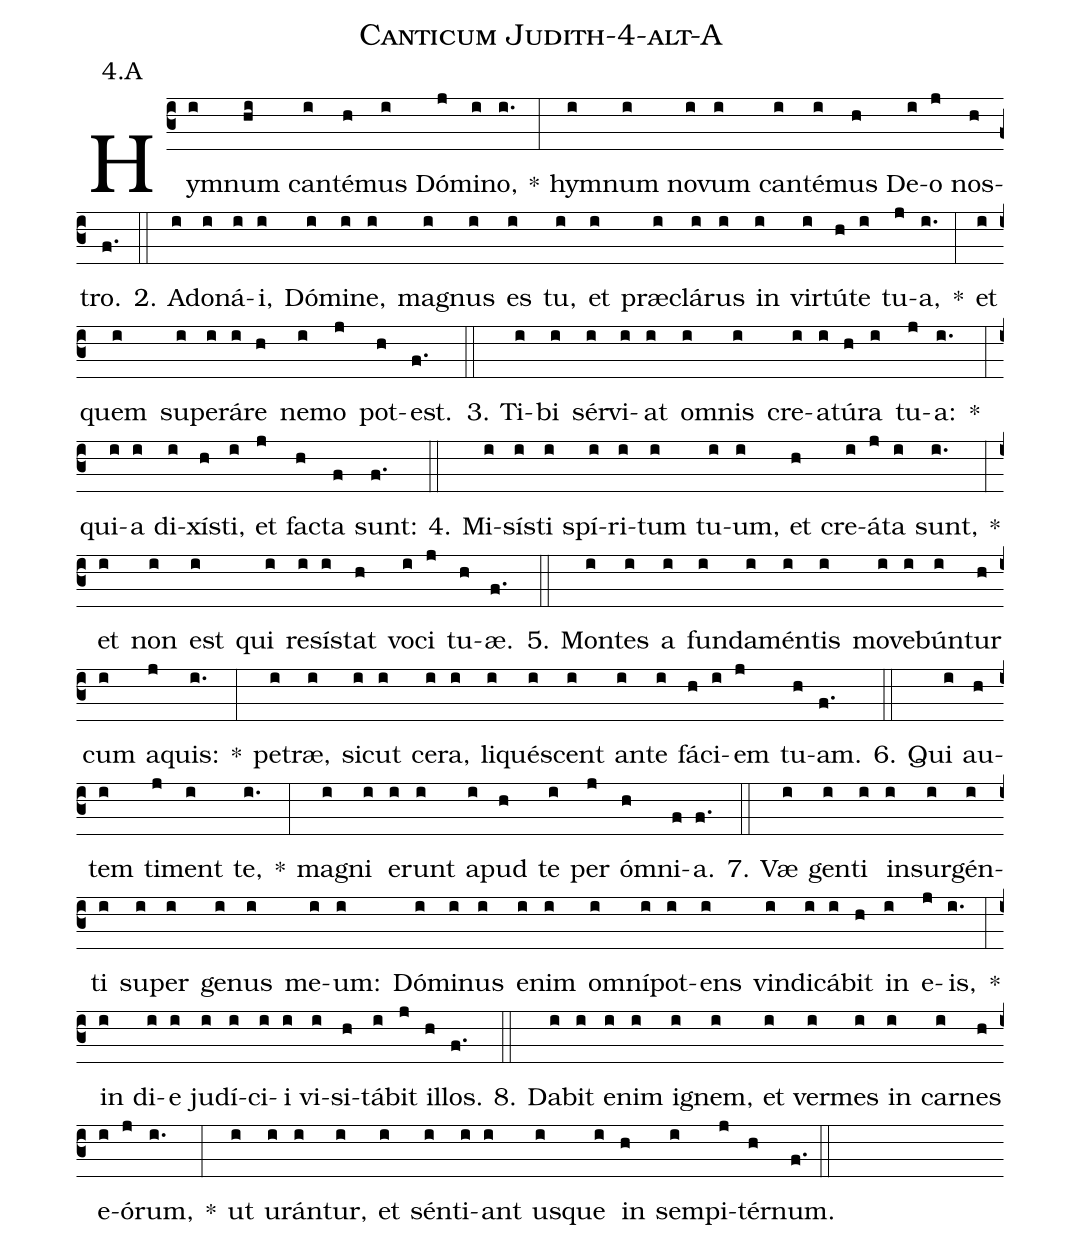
name: Canticum Judith-4-alt-A;
annotation: 4.A;
%%
(c3)Hym(i)num(hi) can(i)té(h)mus(i) Dó(j)mi(i)no,(i.) *(:) hym(i)num(i) no(i)vum(i) can(i)té(i)mus(h) De(i)o(j) nos(h)tro.(f.) (::)
2. A(i)do(i)ná(i)i,(i) Dó(i)mi(i)ne,(i) ma(i)gnus(i) es(i) tu,(i) et(i) præ(i)clá(i)rus(i) in(i) vir(i)tú(h)te(i) tu(j)a,(i.) *(:) et(i) quem(i) su(i)pe(i)rá(i)re(h) ne(i)mo(j) pot(h)est.(f.) (::)
3. Ti(i)bi(i) sér(i)vi(i)at(i) om(i)nis(i) cre(i)a(i)tú(h)ra(i) tu(j)a:(i.) *(:) qui(i)a(i) di(i)xís(h)ti,(i) et(j) fac(h)ta(f) sunt:(f.) (::)
4. Mi(i)sís(i)ti(i) spí(i)ri(i)tum(i) tu(i)um,(i) et(h) cre(i)á(j)ta(i) sunt,(i.) *(:) et(i) non(i) est(i) qui(i) re(i)sís(i)tat(h) vo(i)ci(j) tu(h)æ.(f.) (::)
5. Mon(i)tes(i) a(i) fun(i)da(i)mén(i)tis(i) mo(i)ve(i)bún(i)tur(h) cum(i) a(j)quis:(i.) *(:) pe(i)træ,(i) sic(i)ut(i) ce(i)ra,(i) li(i)qué(i)scent(i) an(i)te(i) fá(h)ci(i)em(j) tu(h)am.(f.) (::)
6. Qui(i) au(h)tem(i) ti(j)ment(i) te,(i.) *(:) ma(i)gni(i) e(i)runt(i) a(i)pud(h) te(i) per(j) óm(h)ni(f)a.(f.) (::)
7. Væ(i) gen(i)ti(i) in(i)sur(i)gén(i)ti(i) su(i)per(i) ge(i)nus(i) me(i)um:(i) Dó(i)mi(i)nus(i) e(i)nim(i) om(i)ní(i)pot(i)ens(i) vin(i)di(i)cá(i)bit(h) in(i) e(j)is,(i.) *(:) in(i) di(i)e(i) ju(i)dí(i)ci(i)i(i) vi(i)si(h)tá(i)bit(j) il(h)los.(f.) (::)
8. Da(i)bit(i) e(i)nim(i) i(i)gnem,(i) et(i) ver(i)mes(i) in(i) car(i)nes(h) e(i)ó(j)rum,(i.) *(:) ut(i) u(i)rán(i)tur,(i) et(i) sén(i)ti(i)ant(i) us(i)que(i) in(h) sem(i)pi(j)tér(h)num.(f.) (::)
